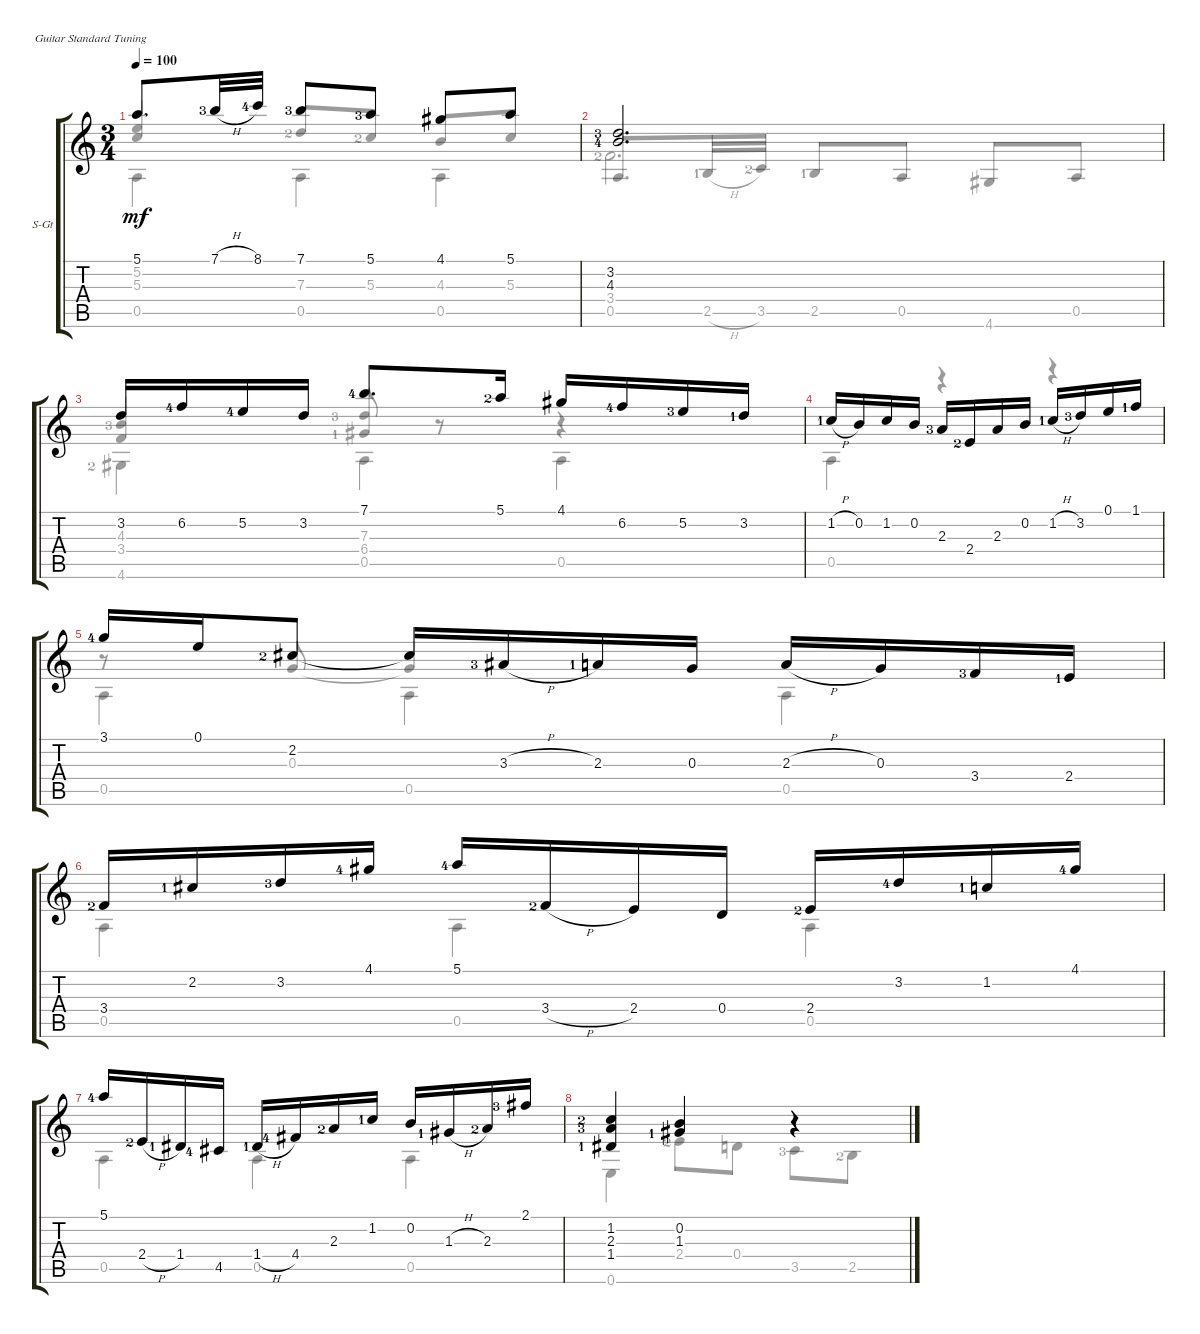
\defaultSystemsLayout 4
\bracketExtendMode groupsimilarinstruments
\firstSystemTrackNameOrientation horizontal
\otherSystemsTrackNameOrientation horizontal
\track ("Steel Guitar" "S-Gt") {instrument acousticguitarsteel}
\staff {score tabs}
\tuning (E4 B3 G3 D3 A2 E2)
\voice
\ts (3 4)
\tempo 100
\clef g2
\ks c
5.1.8{d dy mf instrument acousticguitarsteel} 7.1{h lf 4}.32 8.1{lf 5}.32 7.1{lf 4}.8 5.1{lf 4}.8 4.1.8 5.1.8 |
(3.2{lf 4} 4.3{lf 5}).2{d} |
3.2.16 6.2{lf 5}.16 5.2{lf 5}.16 3.2.16 7.1{lf 5}.8{d} 5.1{lf 3}.16 4.1.16 6.2{lf 5}.16 5.2{lf 4}.16 3.2{lf 2}.16 |
1.2{h lf 2}.16 0.2.16 1.2.16 0.2.16 2.3{lf 4}.16 2.4{lf 3}.16 2.3.16 0.2.16 1.2{h lf 2}.16 3.2{lf 4}.16 0.1.16 1.1{lf 2}.16 |
3.1{lf 5}.16 0.1.16 2.2{lf 3}.8 2.2{t}.16 3.3{h lf 4}.16 2.3{lf 2}.16 0.3.16 2.3{h}.16 0.3.16 3.4{lf 4}.16 2.4{lf 2}.16 |
3.4{lf 3}.16 2.2{lf 2}.16 3.2{lf 4}.16 4.1{lf 5}.16 5.1{lf 5}.16 3.4{h lf 3}.16 2.4.16 0.4.16 2.4{lf 3}.16 3.2{lf 5}.16 1.2{lf 2}.16 4.1{lf 5}.16 |
5.1{lf 5}.16 2.4{h lf 3}.16 1.4{lf 2}.16 4.5{lf 5}.16 1.4{h lf 2}.16 4.4{lf 5}.16 2.3{lf 3}.16 1.2{lf 2}.16 0.2.16 1.3{h lf 2}.16 2.3{lf 3}.16 2.1{lf 4}.16 |
(1.2{lf 3} 2.3{lf 4} 1.4{lf 2}).4 (1.3{lf 2} 0.2).4 r.4
\voice
\clef g2
\ottava regular
\simile none
\ks c
(5.2 5.3).4{dy mf beam invert} 7.3{lf 3}.8{beam invert} 5.3{lf 3}.8 4.3.8{beam invert} 5.3.8 |
0.5.8{d beam invert} 2.5{h lf 2}.32 3.5{lf 3}.32 2.5{lf 2}.8{beam invert} 0.5.8 4.6.8{beam invert} 0.5.8 |
(4.3{lf 4} 3.4).4{beam invert} (6.4{lf 2} 7.3{lf 4}).8{beam invert} r.8{beam invert} r.4 |
0.5.4 r.4 r.4 |
r.8 0.3.8{beam invert} 0.3{t}.4{beam invert} |
0.5.4 0.5.4 0.5.4 |
0.5.4 0.5.4 0.5.4 |
0.6.4 2.4{lf 3}.8 0.4.8 3.5{lf 4}.8 2.5{lf 3}.8
\voice
\clef g2
\ottava regular
\simile none
\ks c
0.5.4{dy mf} 0.5.4 0.5.4 |
3.4{lf 3}.2{d} |
4.6{lf 3}.4 0.5.4 0.5.4 |
|
0.5.4 0.5.4 0.5.4 |
|
|
